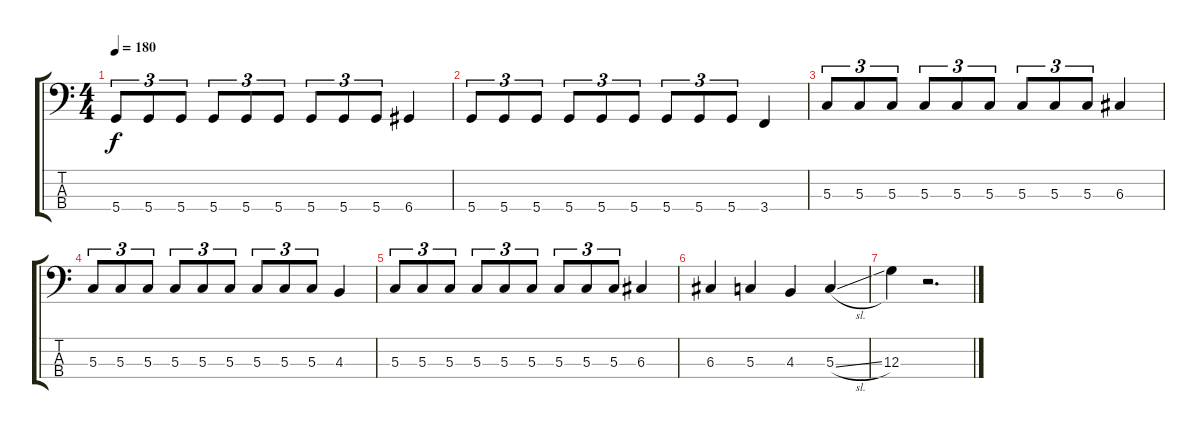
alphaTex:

\track ("  " "  ") {instrument electricbassfinger}
\staff {score tabs}
\tuning (F2 C2 G1 D1) {hide}
\ts (4 4)
\tempo 180
\clef f4
\ks c
5.4.8{tu (3 2) dy f} 5.4.8{tu (3 2)} 5.4.8{tu (3 2)} 5.4.8{tu (3 2)} 5.4.8{tu (3 2)} 5.4.8{tu (3 2)} 5.4.8{tu (3 2)} 5.4.8{tu (3 2)} 5.4.8{tu (3 2)} 6.4.4 |
5.4.8{tu (3 2)} 5.4.8{tu (3 2)} 5.4.8{tu (3 2)} 5.4.8{tu (3 2)} 5.4.8{tu (3 2)} 5.4.8{tu (3 2)} 5.4.8{tu (3 2)} 5.4.8{tu (3 2)} 5.4.8{tu (3 2)} 3.4.4 |
5.3.8{tu (3 2)} 5.3.8{tu (3 2)} 5.3.8{tu (3 2)} 5.3.8{tu (3 2)} 5.3.8{tu (3 2)} 5.3.8{tu (3 2)} 5.3.8{tu (3 2)} 5.3.8{tu (3 2)} 5.3.8{tu (3 2)} 6.3.4 |
5.3.8{tu (3 2)} 5.3.8{tu (3 2)} 5.3.8{tu (3 2)} 5.3.8{tu (3 2)} 5.3.8{tu (3 2)} 5.3.8{tu (3 2)} 5.3.8{tu (3 2)} 5.3.8{tu (3 2)} 5.3.8{tu (3 2)} 4.3.4 |
5.3.8{tu (3 2)} 5.3.8{tu (3 2)} 5.3.8{tu (3 2)} 5.3.8{tu (3 2)} 5.3.8{tu (3 2)} 5.3.8{tu (3 2)} 5.3.8{tu (3 2)} 5.3.8{tu (3 2)} 5.3.8{tu (3 2)} 6.3.4 |
6.3.4 5.3.4 4.3.4 5.3{sl}.4 |
12.3.4 r.2{d}
